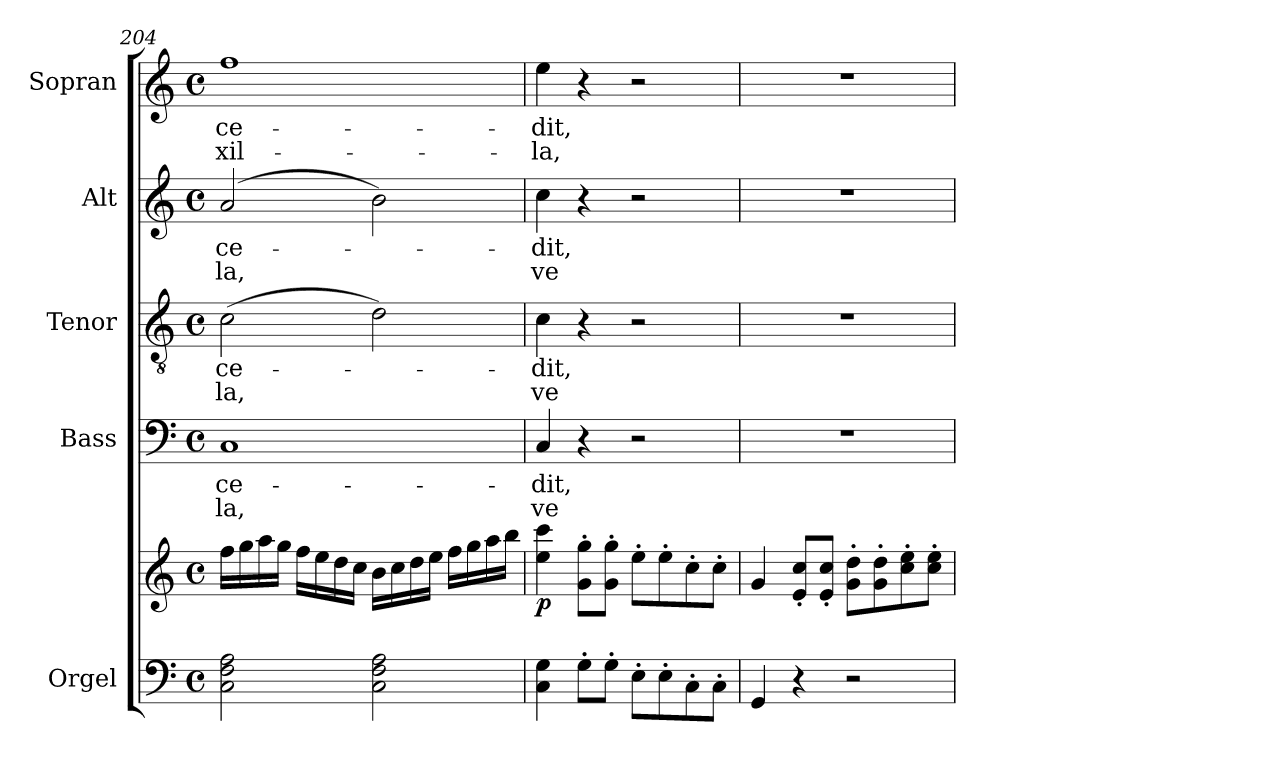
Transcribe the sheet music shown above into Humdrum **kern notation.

**kern	**kern	**dynam	**kern	**text	**text	**kern	**text	**text	**kern	**text	**text	**kern	**text	**text
*part5	*part5	*part5	*part4	*part4	*part4	*part3	*part3	*part3	*part2	*part2	*part2	*part1	*part1	*part1
*staff6	*staff5	*staff5/6	*staff4	*staff4	*staff4	*staff3	*staff3	*staff3	*staff2	*staff2	*staff2	*staff1	*staff1	*staff1
*I"Orgel	*	*	*I"Bass	*	*	*I"Tenor	*	*	*I"Alt	*	*	*I"Sopran	*	*
*I'Org.	*	*	*I'B.	*	*	*I'T.	*	*	*I'A.	*	*	*I'S.	*	*
*clefF4	*clefG2	*	*clefF4	*	*	*clefGv2	*	*	*clefG2	*	*	*clefG2	*	*
*k[]	*k[]	*	*k[]	*	*	*k[]	*	*	*k[]	*	*	*k[]	*	*
*C:	*C:	*	*C:	*	*	*C:	*	*	*C:	*	*	*C:	*	*
*M4/4	*M4/4	*	*M4/4	*	*	*M4/4	*	*	*M4/4	*	*	*M4/4	*	*
*met(c)	*met(c)	*	*met(c)	*	*	*met(c)	*	*	*met(c)	*	*	*met(c)	*	*
=204	=204	=204	=204	=204	=204	=204	=204	=204	=204	=204	=204	=204	=204	=204
!	!	!	!	!LO:LY:b	!LO:LY:b	!	!LO:LY:b	!LO:LY:b	!	!LO:LY:b	!LO:LY:b	!	!LO:LY:b	!LO:LY:b
2C\ 2F\ 2A\	16ff\LL	.	1C	-ce-	-la,	(>2c\	ce-	-la,	(2a/	-ce-	-la,	1ff	-ce-	-xil-
.	16gg\	.	.	.	.	.	.	.	.	.	.	.	.	.
.	16aa\	.	.	.	.	.	.	.	.	.	.	.	.	.
.	16gg\JJ	.	.	.	.	.	.	.	.	.	.	.	.	.
.	16ff\LL	.	.	.	.	.	.	.	.	.	.	.	.	.
.	16ee\	.	.	.	.	.	.	.	.	.	.	.	.	.
.	16dd\	.	.	.	.	.	.	.	.	.	.	.	.	.
.	16cc\JJ	.	.	.	.	.	.	.	.	.	.	.	.	.
2C\ 2F\ 2A\	16b\LL	.	.	.	.	2d\)	.	.	2b\)	.	.	.	.	.
.	16cc\	.	.	.	.	.	.	.	.	.	.	.	.	.
.	16dd\	.	.	.	.	.	.	.	.	.	.	.	.	.
.	16ee\JJ	.	.	.	.	.	.	.	.	.	.	.	.	.
.	16ff\LL	.	.	.	.	.	.	.	.	.	.	.	.	.
.	16gg\	.	.	.	.	.	.	.	.	.	.	.	.	.
.	16aa\	.	.	.	.	.	.	.	.	.	.	.	.	.
.	16bb\JJ	.	.	.	.	.	.	.	.	.	.	.	.	.
=205	=205	=205	=205	=205	=205	=205	=205	=205	=205	=205	=205	=205	=205	=205
!	!	!LO:DY:b	!	!LO:LY:b	!LO:LY:b	!	!LO:LY:b	!LO:LY:b	!	!LO:LY:b	!LO:LY:b	!	!LO:LY:b	!LO:LY:b
4C\ 4G\	4ee\ 4ccc\	p	4C/	-dit,	ve-	4c\	-dit,	ve-	4cc\	-dit,	ve-	4ee\	-dit,	-la,
8G'>\L	8g\'> 8gg\'>L	.	4r	.	.	4r	.	.	4r	.	.	4r	.	.
8G'>\J	8g\'> 8gg\'>J	.	.	.	.	.	.	.	.	.	.	.	.	.
8E'>\L	8ee'>\L	.	2r	.	.	2r	.	.	2r	.	.	2r	.	.
8E'>\	8ee'>\	.	.	.	.	.	.	.	.	.	.	.	.	.
8C'>\	8cc'>\	.	.	.	.	.	.	.	.	.	.	.	.	.
8C'>\J	8cc'>\J	.	.	.	.	.	.	.	.	.	.	.	.	.
=206	=206	=206	=206	=206	=206	=206	=206	=206	=206	=206	=206	=206	=206	=206
4GG/	4g/	.	1r	.	.	1r	.	.	1r	.	.	1r	.	.
4r	8e/'< 8cc/'<L	.	.	.	.	.	.	.	.	.	.	.	.	.
.	8e/'< 8cc/'<J	.	.	.	.	.	.	.	.	.	.	.	.	.
2r	8g\'> 8dd\'>L	.	.	.	.	.	.	.	.	.	.	.	.	.
.	8g\'> 8dd\'>	.	.	.	.	.	.	.	.	.	.	.	.	.
.	8cc\'> 8ee\'>	.	.	.	.	.	.	.	.	.	.	.	.	.
.	8cc\'> 8ee\'>J	.	.	.	.	.	.	.	.	.	.	.	.	.
=	=	=	=	=	=	=	=	=	=	=	=	=	=	=
*-	*-	*-	*-	*-	*-	*-	*-	*-	*-	*-	*-	*-	*-	*-
